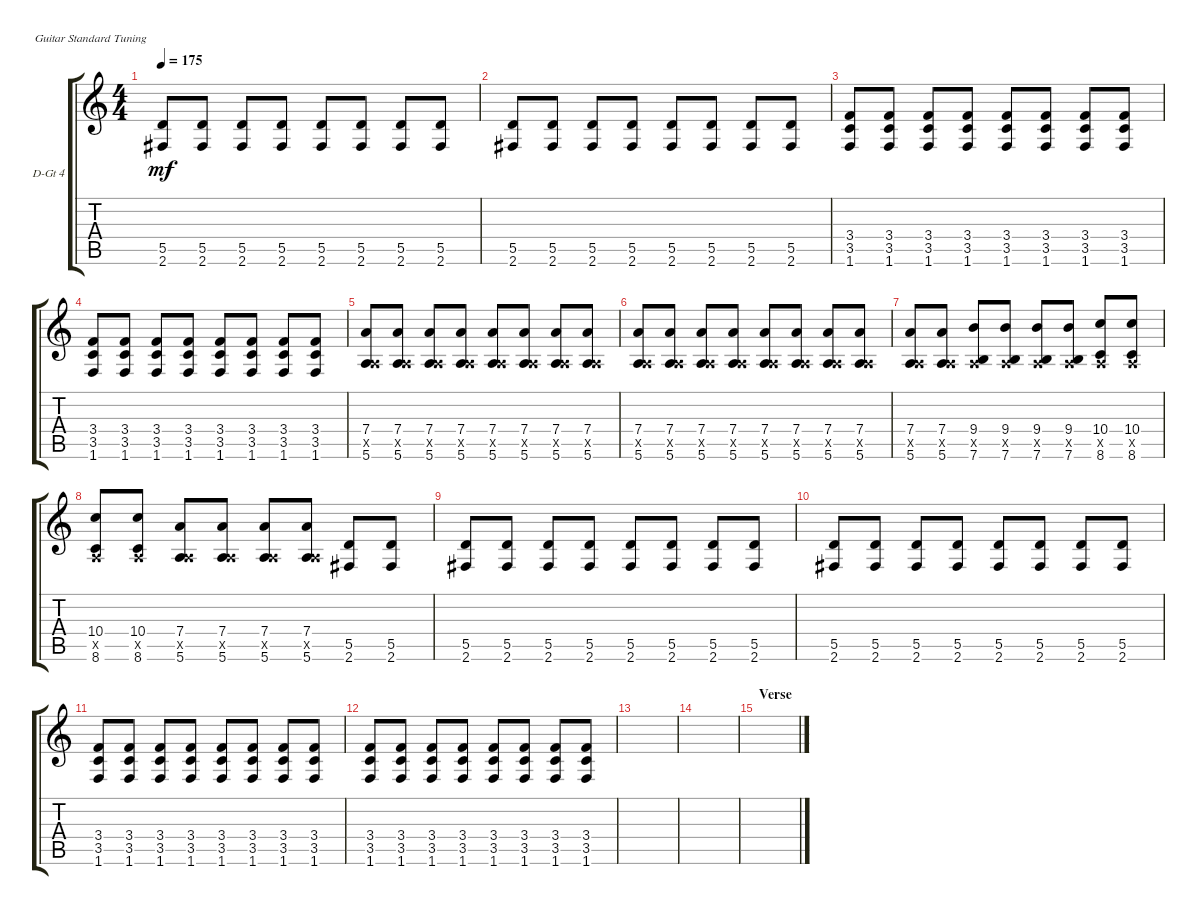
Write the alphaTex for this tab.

\defaultSystemsLayout 4
\bracketExtendMode groupsimilarinstruments
\firstSystemTrackNameOrientation horizontal
\otherSystemsTrackNameOrientation horizontal
\track ("Distortion Guitar 4" "D-Gt 4") {instrument distortionguitar}
\staff {score tabs}
\tuning (E4 B3 G3 D3 A2 E2)
\ts (4 4)
\tempo 175
\clef g2
\scale
0.333333
\ks c
(2.6 5.5).8{dy mf} (2.6 5.5).8 (2.6 5.5).8 (2.6 5.5).8 (2.6 5.5).8 (2.6 5.5).8 (2.6 5.5).8 (2.6 5.5).8 |
\scale
0.333333 (2.6 5.5).8 (2.6 5.5).8 (2.6 5.5).8 (2.6 5.5).8 (2.6 5.5).8 (2.6 5.5).8 (2.6 5.5).8 (2.6 5.5).8 |
\scale
0.333333 (1.6 3.4 3.5).8 (1.6 3.4 3.5).8 (1.6 3.4 3.5).8 (1.6 3.4 3.5).8 (1.6 3.4 3.5).8 (1.6 3.4 3.5).8 (1.6 3.4 3.5).8 (1.6 3.4 3.5).8 |
\scale
0.333333 (1.6 3.4 3.5).8 (1.6 3.4 3.5).8 (1.6 3.4 3.5).8 (1.6 3.4 3.5).8 (1.6 3.4 3.5).8 (1.6 3.4 3.5).8 (1.6 3.4 3.5).8 (1.6 3.4 3.5).8 |
\scale
0.333333 (5.6 0.5{x} 7.4).8 (5.6 0.5{x} 7.4).8 (5.6 0.5{x} 7.4).8 (5.6 0.5{x} 7.4).8 (5.6 0.5{x} 7.4).8 (5.6 0.5{x} 7.4).8 (5.6 0.5{x} 7.4).8 (5.6 0.5{x} 7.4).8 |
\scale
0.333333 (5.6 0.5{x} 7.4).8 (5.6 0.5{x} 7.4).8 (5.6 0.5{x} 7.4).8 (5.6 0.5{x} 7.4).8 (5.6 0.5{x} 7.4).8 (5.6 0.5{x} 7.4).8 (5.6 0.5{x} 7.4).8 (5.6 0.5{x} 7.4).8 |
\scale
0.333333 (5.6 0.5{x} 7.4).8 (5.6 0.5{x} 7.4).8 (7.6 0.5{x} 9.4).8 (7.6 0.5{x} 9.4).8 (7.6 0.5{x} 9.4).8 (7.6 0.5{x} 9.4).8 (8.6 0.5{x} 10.4).8 (8.6 0.5{x} 10.4).8 |
\scale
0.333333 (8.6 0.5{x} 10.4).8 (8.6 0.5{x} 10.4).8 (5.6 0.5{x} 7.4).8 (5.6 0.5{x} 7.4).8 (5.6 0.5{x} 7.4).8 (5.6 0.5{x} 7.4).8 (2.6 5.5).8 (2.6 5.5).8 |
\scale
0.333333 (2.6 5.5).8 (2.6 5.5).8 (2.6 5.5).8 (2.6 5.5).8 (2.6 5.5).8 (2.6 5.5).8 (2.6 5.5).8 (2.6 5.5).8 |
\scale
0.333333 (2.6 5.5).8 (2.6 5.5).8 (2.6 5.5).8 (2.6 5.5).8 (2.6 5.5).8 (2.6 5.5).8 (2.6 5.5).8 (2.6 5.5).8 |
\scale
0.333333 (1.6 3.4 3.5).8 (1.6 3.4 3.5).8 (1.6 3.4 3.5).8 (1.6 3.4 3.5).8 (1.6 3.4 3.5).8 (1.6 3.4 3.5).8 (1.6 3.4 3.5).8 (1.6 3.4 3.5).8 |
\scale
0.333333 (1.6 3.4 3.5).8 (1.6 3.4 3.5).8 (1.6 3.4 3.5).8 (1.6 3.4 3.5).8 (1.6 3.4 3.5).8 (1.6 3.4 3.5).8 (1.6 3.4 3.5).8 (1.6 3.4 3.5).8 |
\scale
0.333333 |
\scale
0.333333 |
\section ("" "Verse")
\scale
0.333333 |
\scale
0.333333
